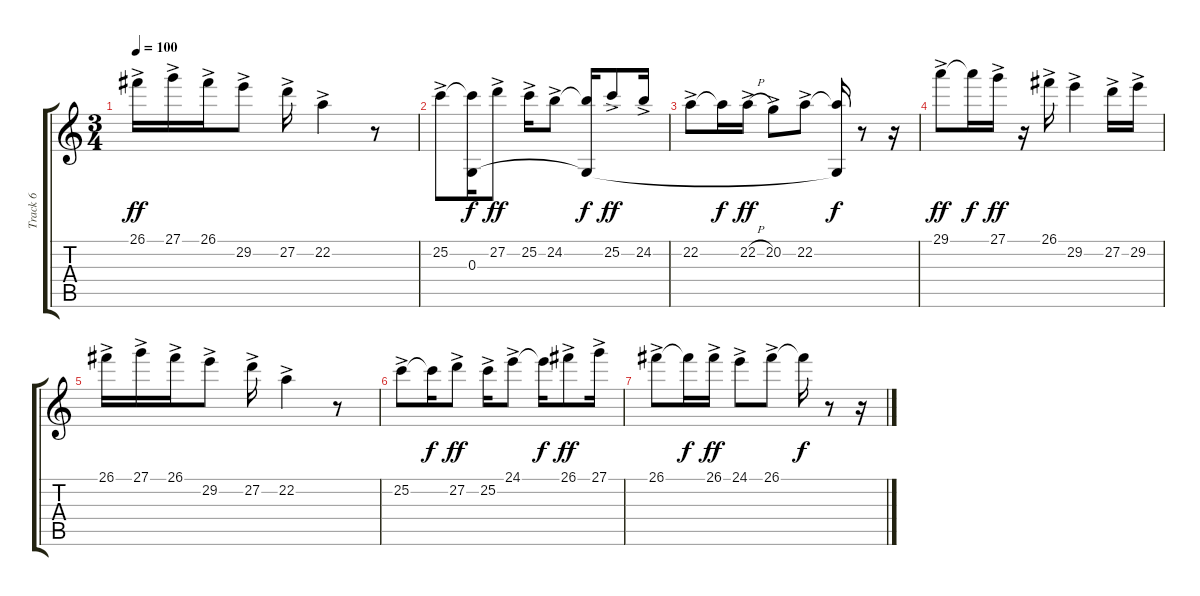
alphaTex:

\track ("Track 6" "Track 6") {instrument flute}
\staff {score tabs}
\tuning (E4 B3 G3 D3 A2 E2) {hide}
\ts (3 4)
\tempo 100
\clef g2
\ks c
26.1{ac}.16{dy ff} 27.1{ac}.16 26.1{ac}.16 29.2{ac}.8 27.2{ac}.16 22.2{ac}.4 r.8 |
25.2{ac}.8 (25.2{t} 0.3).16{dy f} 27.2{ac}.8{dy ff} 25.2{ac}.16 24.2{ac}.8 (24.2{t} 0.3{t}).16{dy f} 25.2{ac}.8{dy ff} 24.2{ac}.16 |
22.2{ac}.8 22.2{t}.16{dy f} 22.2{h ac}.16{dy ff} 20.2{ac}.8 22.2{ac}.8 (22.2{t} 0.3{t}).16{dy f} r.8 r.16 |
29.1{ac}.8{dy ff} 29.1{t}.16{dy f} 27.1{ac}.16{dy ff} r.16 26.1{ac}.16 29.2{ac}.4 27.2{ac}.16 29.2{ac}.16 |
26.1{ac}.16 27.1{ac}.16 26.1{ac}.16 29.2{ac}.8 27.2{ac}.16 22.2{ac}.4 r.8 |
25.2{ac}.8 25.2{t}.16{dy f} 27.2{ac}.8{dy ff} 25.2{ac}.16 24.1{ac}.8 24.1{t}.16{dy f} 26.1{ac}.8{dy ff} 27.1{ac}.16 |
26.1{ac}.8 26.1{t}.16{dy f} 26.1{ac}.16{dy ff} 24.1{ac}.8 26.1{ac}.8 26.1{t}.16{dy f} r.8 r.16
